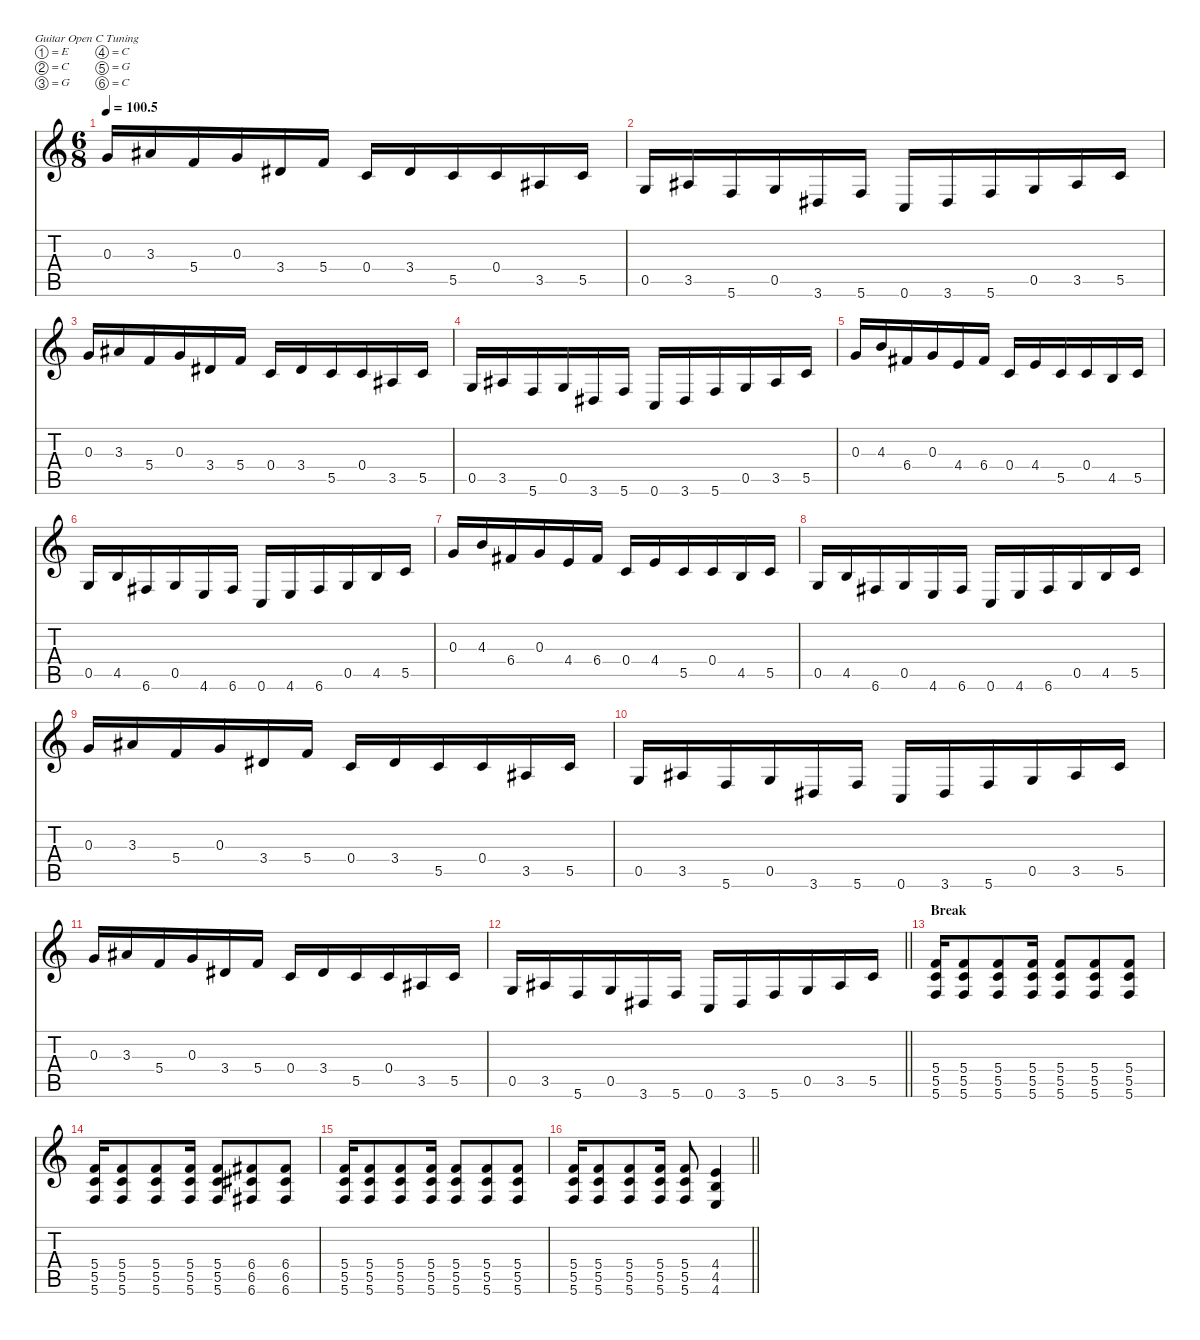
\defaultSystemsLayout 4
\hideDynamics
\bracketExtendMode nobrackets
\singleTrackTrackNamePolicy hidden
\multiTrackTrackNamePolicy hidden
\firstSystemTrackNameMode fullname
\firstSystemTrackNameOrientation horizontal
\otherSystemsTrackNameOrientation horizontal
\track ("Guitar II (secondary guitar)" "dist.guit.") {instrument distortionguitar}
\staff {score tabs}
\tuning (E4 C4 G3 C3 G2 C2)
\ts (6 8)
\tempo
100.5
\accidentals auto
\clef g2
\ottava regular
\simile none
\ks c
0.3.16{dy ppp beam Up} 3.3{acc #}.16{beam Up} 5.4.16{beam Up} 0.3.16{beam Up} 3.4{acc #}.16{beam Up} 5.4.16{beam Up} 0.4.16{beam Up} 3.4{acc #}.16{beam Up} 5.5.16{beam Up} 0.4.16{beam Up} 3.5{acc #}.16{beam Up} 5.5.16{beam Up} |
0.5.16{beam Up} 3.5{acc #}.16{beam Up} 5.6.16{beam Up} 0.5.16{beam Up} 3.6{acc #}.16{beam Up} 5.6.16{beam Up} 0.6.16{beam Up} 3.6{acc #}.16{beam Up} 5.6.16{beam Up} 0.5.16{beam Up} 3.5{acc #}.16{beam Up} 5.5.16{beam Up} |
0.3.16{beam Up} 3.3{acc #}.16{beam Up} 5.4.16{beam Up} 0.3.16{beam Up} 3.4{acc #}.16{beam Up} 5.4.16{beam Up} 0.4.16{beam Up} 3.4{acc #}.16{beam Up} 5.5.16{beam Up} 0.4.16{beam Up} 3.5{acc #}.16{beam Up} 5.5.16{beam Up} |
0.5.16{beam Up} 3.5{acc #}.16{beam Up} 5.6.16{beam Up} 0.5.16{beam Up} 3.6{acc #}.16{beam Up} 5.6.16{beam Up} 0.6.16{beam Up} 3.6{acc #}.16{beam Up} 5.6.16{beam Up} 0.5.16{beam Up} 3.5{acc #}.16{beam Up} 5.5.16{beam Up} |
0.3.16{beam Up} 4.3.16{beam Up} 6.4{acc #}.16{beam Up} 0.3.16{beam Up} 4.4.16{beam Up} 6.4{acc #}.16{beam Up} 0.4.16{beam Up} 4.4.16{beam Up} 5.5.16{beam Up} 0.4.16{beam Up} 4.5.16{beam Up} 5.5.16{beam Up} |
0.5.16{beam Up} 4.5.16{beam Up} 6.6{acc #}.16{beam Up} 0.5.16{beam Up} 4.6.16{beam Up} 6.6{acc #}.16{beam Up} 0.6.16{beam Up} 4.6.16{beam Up} 6.6{acc #}.16{beam Up} 0.5.16{beam Up} 4.5.16{beam Up} 5.5.16{beam Up} |
0.3.16{beam Up} 4.3.16{beam Up} 6.4{acc #}.16{beam Up} 0.3.16{beam Up} 4.4.16{beam Up} 6.4{acc #}.16{beam Up} 0.4.16{beam Up} 4.4.16{beam Up} 5.5.16{beam Up} 0.4.16{beam Up} 4.5.16{beam Up} 5.5.16{beam Up} |
0.5.16{beam Up} 4.5.16{beam Up} 6.6{acc #}.16{beam Up} 0.5.16{beam Up} 4.6.16{beam Up} 6.6{acc #}.16{beam Up} 0.6.16{beam Up} 4.6.16{beam Up} 6.6{acc #}.16{beam Up} 0.5.16{beam Up} 4.5.16{beam Up} 5.5.16{beam Up} |
0.3.16{beam Up} 3.3{acc #}.16{beam Up} 5.4.16{beam Up} 0.3.16{beam Up} 3.4{acc #}.16{beam Up} 5.4.16{beam Up} 0.4.16{beam Up} 3.4{acc #}.16{beam Up} 5.5.16{beam Up} 0.4.16{beam Up} 3.5{acc #}.16{beam Up} 5.5.16{beam Up} |
0.5.16{beam Up} 3.5{acc #}.16{beam Up} 5.6.16{beam Up} 0.5.16{beam Up} 3.6{acc #}.16{beam Up} 5.6.16{beam Up} 0.6.16{beam Up} 3.6{acc #}.16{beam Up} 5.6.16{beam Up} 0.5.16{beam Up} 3.5{acc #}.16{beam Up} 5.5.16{beam Up} |
0.3.16{beam Up} 3.3{acc #}.16{beam Up} 5.4.16{beam Up} 0.3.16{beam Up} 3.4{acc #}.16{beam Up} 5.4.16{beam Up} 0.4.16{beam Up} 3.4{acc #}.16{beam Up} 5.5.16{beam Up} 0.4.16{beam Up} 3.5{acc #}.16{beam Up} 5.5.16{beam Up} |
\barLineRight lightlight
0.5.16{beam Up} 3.5{acc #}.16{beam Up} 5.6.16{beam Up} 0.5.16{beam Up} 3.6{acc #}.16{beam Up} 5.6.16{beam Up} 0.6.16{beam Up} 3.6{acc #}.16{beam Up} 5.6.16{beam Up} 0.5.16{beam Up} 3.5{acc #}.16{beam Up} 5.5.16{beam Up} |
\section ("" "Break")
(5.4 5.5 5.6).16{beam Up} (5.4 5.5 5.6).8{beam Up} (5.4 5.5 5.6).8{beam Up} (5.4 5.5 5.6).16{beam Up} (5.4 5.5 5.6).8{beam Up} (5.4 5.5 5.6).8{beam Up} (5.4 5.5 5.6).8{beam Up} |
(5.4 5.5 5.6).16{beam Up} (5.4 5.5 5.6).8{beam Up} (5.4 5.5 5.6).8{beam Up} (5.4 5.5 5.6).16{beam Up} (5.4 5.5 5.6).8{beam Up} (6.4{acc #} 6.5{acc #} 6.6{acc #}).8{beam Up} (6.4{acc #} 6.5{acc #} 6.6{acc #}).8{beam Up} |
(5.4 5.5 5.6).16{beam Up} (5.4 5.5 5.6).8{beam Up} (5.4 5.5 5.6).8{beam Up} (5.4 5.5 5.6).16{beam Up} (5.4 5.5 5.6).8{beam Up} (5.4 5.5 5.6).8{beam Up} (5.4 5.5 5.6).8{beam Up} |
\barLineRight lightlight
(5.4 5.5 5.6).16{beam Up} (5.4 5.5 5.6).8{beam Up} (5.4 5.5 5.6).8{beam Up} (5.4 5.5 5.6).16{beam Up} (5.4 5.5 5.6).8{beam Up} (4.4 4.5 4.6).4{beam Up}
